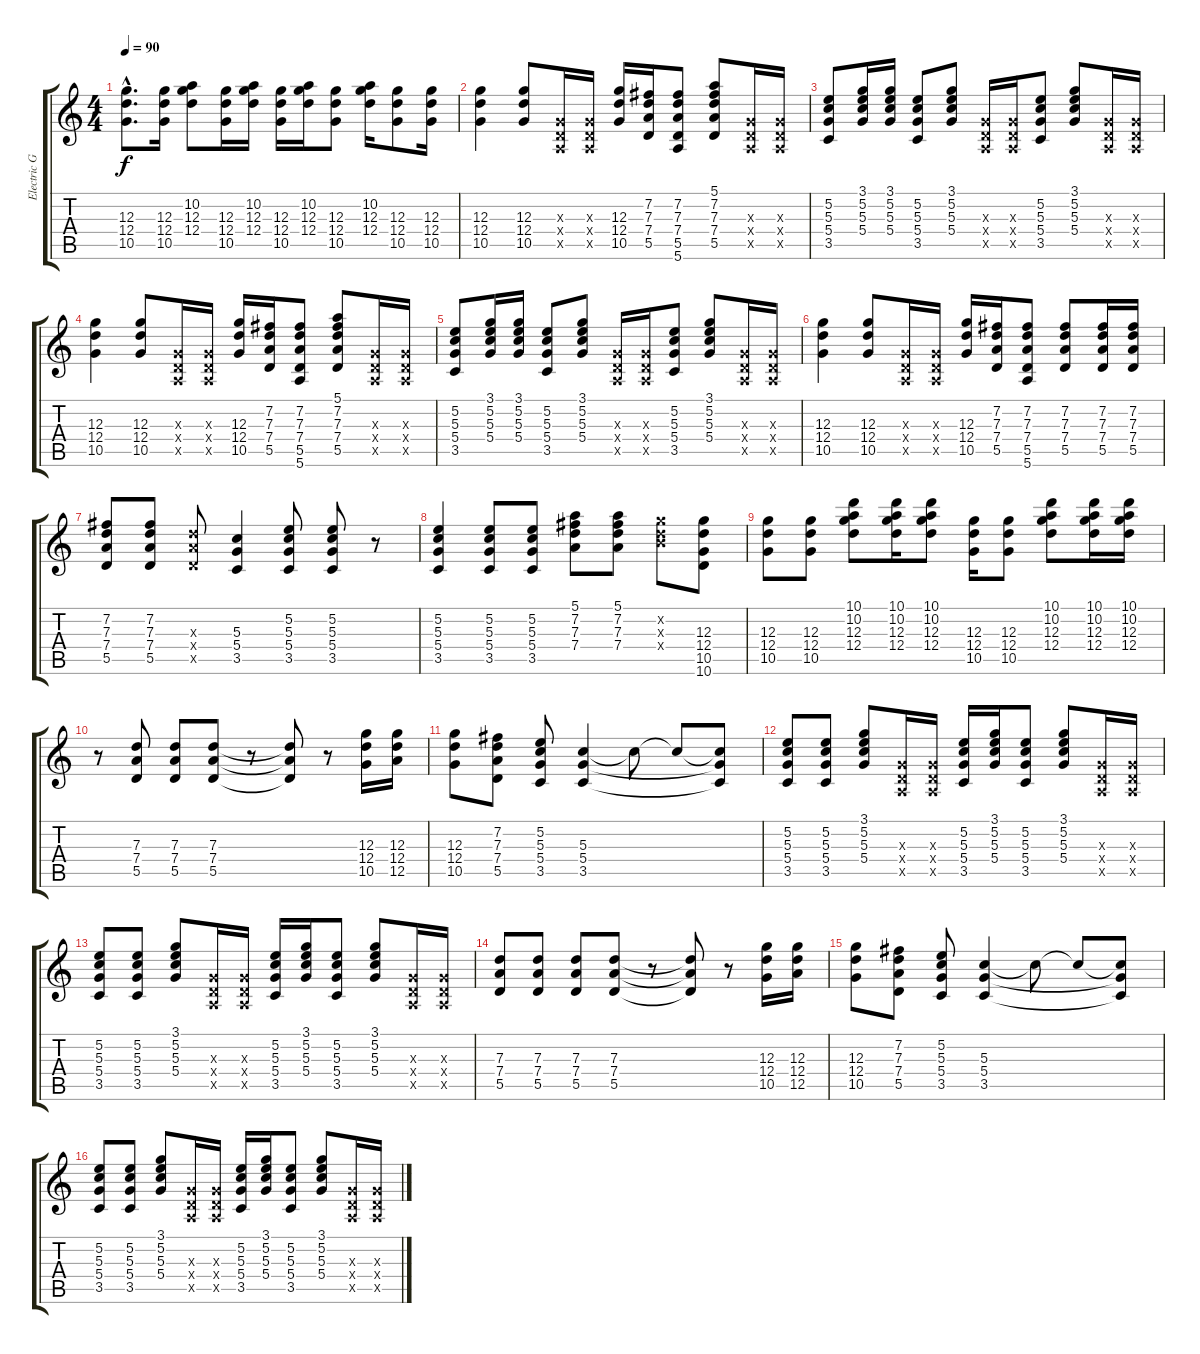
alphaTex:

\track ("Electric Guitar" "Electric G") {instrument electricguitarclean}
\staff {score tabs}
\tuning (E4 B3 G3 D3 A2 E2) {hide}
\ts (4 4)
\tempo 90
\clef g2
\ks c
(12.3{hac} 12.4{hac} 10.5{hac}).8{d dy f} (12.3 12.4 10.5).16 (10.2 12.3 12.4).8 (12.3 12.4 10.5).16 (10.2 12.3 12.4).16 (12.3 12.4 10.5).16 (10.2 12.3 12.4).16 (12.3 12.4 10.5).8 (10.2 12.3 12.4).16 (12.3 12.4 10.5).8 (12.3 12.4 10.5).16 |
(12.3 12.4 10.5).4 (12.3 12.4 10.5).8 (0.3{x} 0.4{x} 0.5{x}).16 (0.3{x} 0.4{x} 0.5{x}).16 (12.3 12.4 10.5).16 (7.2 7.3 7.4 5.5).16 (7.2 7.3 7.4 5.5 5.6).8 (5.1 7.2 7.3 7.4 5.5).8 (0.3{x} 0.4{x} 0.5{x}).16 (0.3{x} 0.4{x} 0.5{x}).16 |
(5.2 5.3 5.4 3.5).8 (3.1 5.2 5.3 5.4).16 (3.1 5.2 5.3 5.4).16 (5.2 5.3 5.4 3.5).8 (3.1 5.2 5.3 5.4).8 (0.3{x} 0.4{x} 0.5{x}).16 (0.3{x} 0.4{x} 0.5{x}).16 (5.2 5.3 5.4 3.5).8 (3.1 5.2 5.3 5.4).8 (0.3{x} 0.4{x} 0.5{x}).16 (0.3{x} 0.4{x} 0.5{x}).16 |
(12.3 12.4 10.5).4 (12.3 12.4 10.5).8 (0.3{x} 0.4{x} 0.5{x}).16 (0.3{x} 0.4{x} 0.5{x}).16 (12.3 12.4 10.5).16 (7.2 7.3 7.4 5.5).16 (7.2 7.3 7.4 5.5 5.6).8 (5.1 7.2 7.3 7.4 5.5).8 (0.3{x} 0.4{x} 0.5{x}).16 (0.3{x} 0.4{x} 0.5{x}).16 |
(5.2 5.3 5.4 3.5).8 (3.1 5.2 5.3 5.4).16 (3.1 5.2 5.3 5.4).16 (5.2 5.3 5.4 3.5).8 (3.1 5.2 5.3 5.4).8 (0.3{x} 0.4{x} 0.5{x}).16 (0.3{x} 0.4{x} 0.5{x}).16 (5.2 5.3 5.4 3.5).8 (3.1 5.2 5.3 5.4).8 (0.3{x} 0.4{x} 0.5{x}).16 (0.3{x} 0.4{x} 0.5{x}).16 |
(12.3 12.4 10.5).4 (12.3 12.4 10.5).8 (0.3{x} 0.4{x} 0.5{x}).16 (0.3{x} 0.4{x} 0.5{x}).16 (12.3 12.4 10.5).16 (7.2 7.3 7.4 5.5).16 (7.2 7.3 7.4 5.5 5.6).8 (7.2 7.3 7.4 5.5).8 (7.2 7.3 7.4 5.5).16 (7.2 7.3 7.4 5.5).16 |
(7.2 7.3 7.4 5.5).8 (7.2 7.3 7.4 5.5).8 (7.3{x} 7.4{x} 5.5{x}).8 (5.3 5.4 3.5).4 (5.2 5.3 5.4 3.5).8 (5.2 5.3 5.4 3.5).8 r.8 |
(5.2 5.3 5.4 3.5).4 (5.2 5.3 5.4 3.5).8 (5.2 5.3 5.4 3.5).8 (5.1 7.2 7.3 7.4).8 (5.1 7.2 7.3 7.4).8 (0.2{x} 12.3{x} 12.4{x}).8 (12.3 12.4 10.5 10.6).8 |
(12.3 12.4 10.5).8 (12.3 12.4 10.5).8 (10.1 10.2 12.3 12.4).8 (10.1 10.2 12.3 12.4).16 (10.1 10.2 12.3 12.4).8 (12.3 12.4 10.5).16 (12.3 12.4 10.5).8 (10.1 10.2 12.3 12.4).8 (10.1 10.2 12.3 12.4).16 (10.1 10.2 12.3 12.4).16 |
r.8 (7.3 7.4 5.5).8 (7.3 7.4 5.5).8 (7.3 7.4 5.5).8 r.8 (7.3{t} 7.4{t} 5.5{t}).8 r.8 (12.3 12.4 10.5).16 (12.3 12.4 12.5).16 |
(12.3 12.4 10.5).8 (7.2 7.3 7.4 5.5).8 (5.2 5.3 5.4 3.5).8 (5.3 5.4 3.5).4 5.3{t}.8 5.3{t}.8 (5.3{t} 5.4{t} 3.5{t}).8 |
(5.2 5.3 5.4 3.5).8 (5.2 5.3 5.4 3.5).8 (3.1 5.2 5.3 5.4).8 (0.3{x} 0.4{x} 0.5{x}).16 (0.3{x} 0.4{x} 0.5{x}).16 (5.2 5.3 5.4 3.5).16 (3.1 5.2 5.3 5.4).16 (5.2 5.3 5.4 3.5).8 (3.1 5.2 5.3 5.4).8 (0.3{x} 0.4{x} 0.5{x}).16 (0.3{x} 0.4{x} 0.5{x}).16 |
(5.2 5.3 5.4 3.5).8 (5.2 5.3 5.4 3.5).8 (3.1 5.2 5.3 5.4).8 (0.3{x} 0.4{x} 0.5{x}).16 (0.3{x} 0.4{x} 0.5{x}).16 (5.2 5.3 5.4 3.5).16 (3.1 5.2 5.3 5.4).16 (5.2 5.3 5.4 3.5).8 (3.1 5.2 5.3 5.4).8 (0.3{x} 0.4{x} 0.5{x}).16 (0.3{x} 0.4{x} 0.5{x}).16 |
(7.3 7.4 5.5).8 (7.3 7.4 5.5).8 (7.3 7.4 5.5).8 (7.3 7.4 5.5).8 r.8 (7.3{t} 7.4{t} 5.5{t}).8 r.8 (12.3 12.4 10.5).16 (12.3 12.4 12.5).16 |
(12.3 12.4 10.5).8 (7.2 7.3 7.4 5.5).8 (5.2 5.3 5.4 3.5).8 (5.3 5.4 3.5).4 5.3{t}.8 5.3{t}.8 (5.3{t} 5.4{t} 3.5{t}).8 |
(5.2 5.3 5.4 3.5).8 (5.2 5.3 5.4 3.5).8 (3.1 5.2 5.3 5.4).8 (0.3{x} 0.4{x} 0.5{x}).16 (0.3{x} 0.4{x} 0.5{x}).16 (5.2 5.3 5.4 3.5).16 (3.1 5.2 5.3 5.4).16 (5.2 5.3 5.4 3.5).8 (3.1 5.2 5.3 5.4).8 (0.3{x} 0.4{x} 0.5{x}).16 (0.3{x} 0.4{x} 0.5{x}).16
